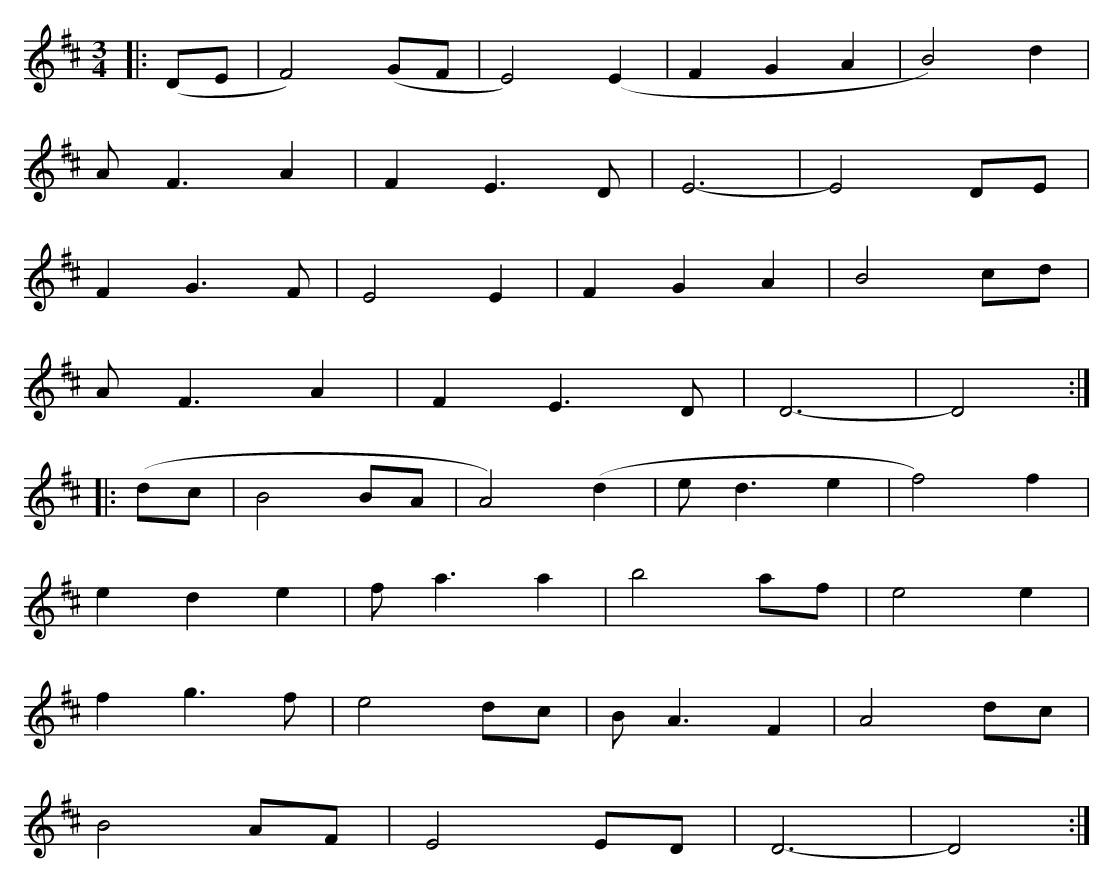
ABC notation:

X:1
M:3/4
K:D
|: (DE | F4) (GF | E4) (E2 | F2 G2 A2 | B4) d2 |
A F3 A2 | F2 E3 D | E6- | E4 DE |
F2 G3 F | E4 E2 | F2 G2 A2 | B4 cd |
A F3 A2 | F2 E3 D | D6- | D4 :|
|: (dc | B4 BA | A4) (d2 | e d3 e2 | f4) f2 |
e2 d2 e2 | f a3 a2 | b4 af |e4 e2 |
f2 g3 f | e4 dc | B A3 F2 | A4 dc |
B4 AF | E4 ED | D6- | D4 :|
